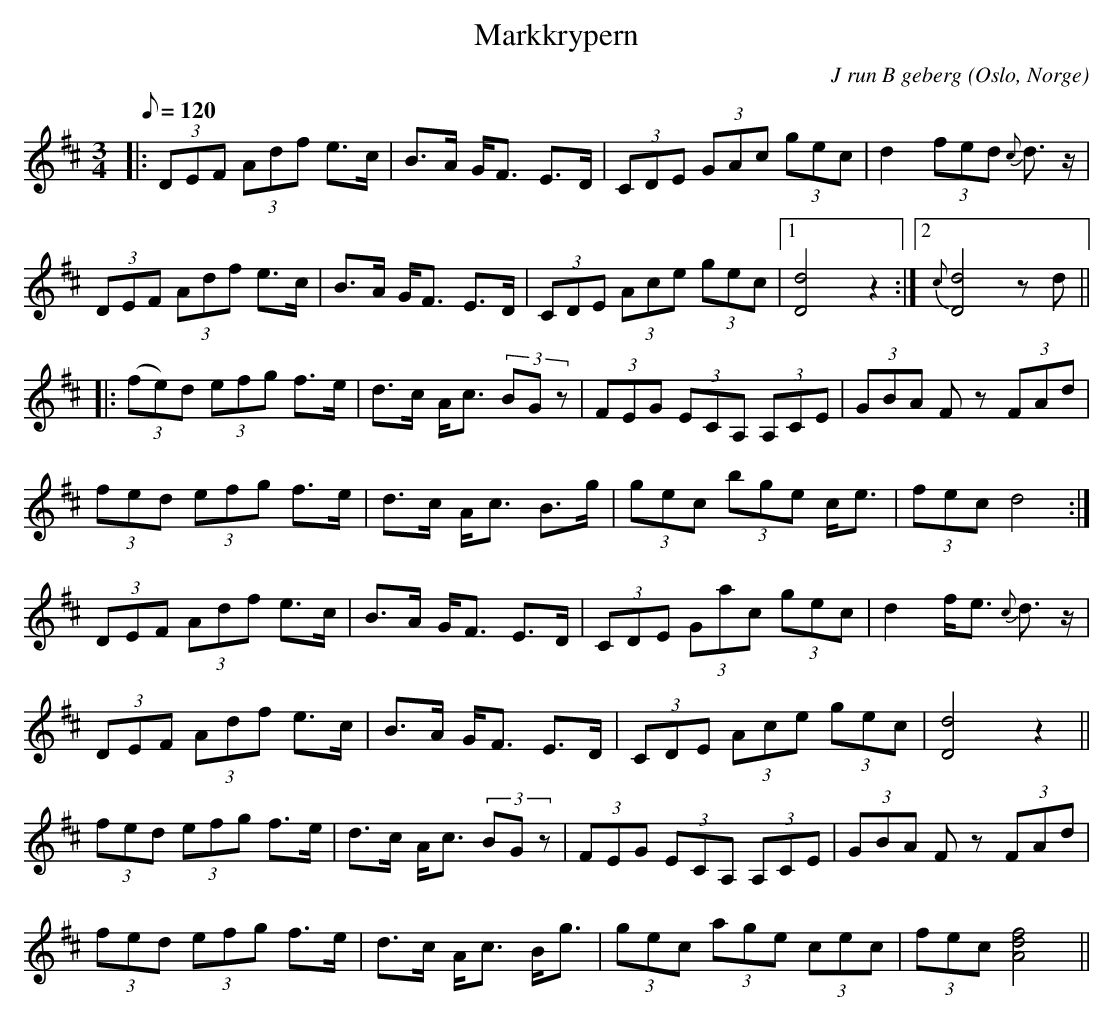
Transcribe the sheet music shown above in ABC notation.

X:1
T:Markkrypern
M:3/4
L:1/8
Q:120
O:Oslo, Norge
C:J run B geberg
M:3/4
L:1/16
K:D
|:(3D2E2F2 (3A2d2f2 e3c | B3A GF3 E3D| (3C2D2E2 (3G2A2c2 (3g2e2c2| d4(3f2e2d2 {c}d3z|
(3D2E2F2 (3A2d2f2 e3c | B3A GF3 E3D |(3C2D2E2 (3A2c2e2 (3g2e2c2|1 [D8d8]z4:|2 {c}[D8d8]z2d2 ||
|:(3(f2e2)d2 (3e2f2g2 f3e|d3c Ac3 (3B2G2z2| (3F2E2G2 (3E2C2A,2 (3A,2C2E2|(3G2B2A2 F2z2 (3F2A2d2|
 (3f2e2d2 (3e2f2g2 f3e|d3c Ac3 B3g |(3g2e2c2 (3b2g2e2 ce3| (3f2e2c2 d8:|
(3D2E2F2 (3A2d2f2 e3c | B3A GF3 E3D| (3C2D2E2 (3G2a2c2 (3g2e2c2| d4fe3 {c}d3z|
(3D2E2F2 (3A2d2f2 e3c | B3A GF3 E3D |(3C2D2E2 (3A2c2e2 (3g2e2c2| [D8d8]z4||
(3f2e2d2 (3e2f2g2 f3e|d3c Ac3 (3B2G2z2| (3F2E2G2 (3E2C2A,2 (3A,2C2E2|(3G2B2A2 F2z2 (3F2A2d2|
 (3f2e2d2 (3e2f2g2 f3e|d3c Ac3 Bg3 |(3g2e2c2 (3a2g2e2 (3c2e2c2|(3f2e2c2 [A8d8f8] ||
